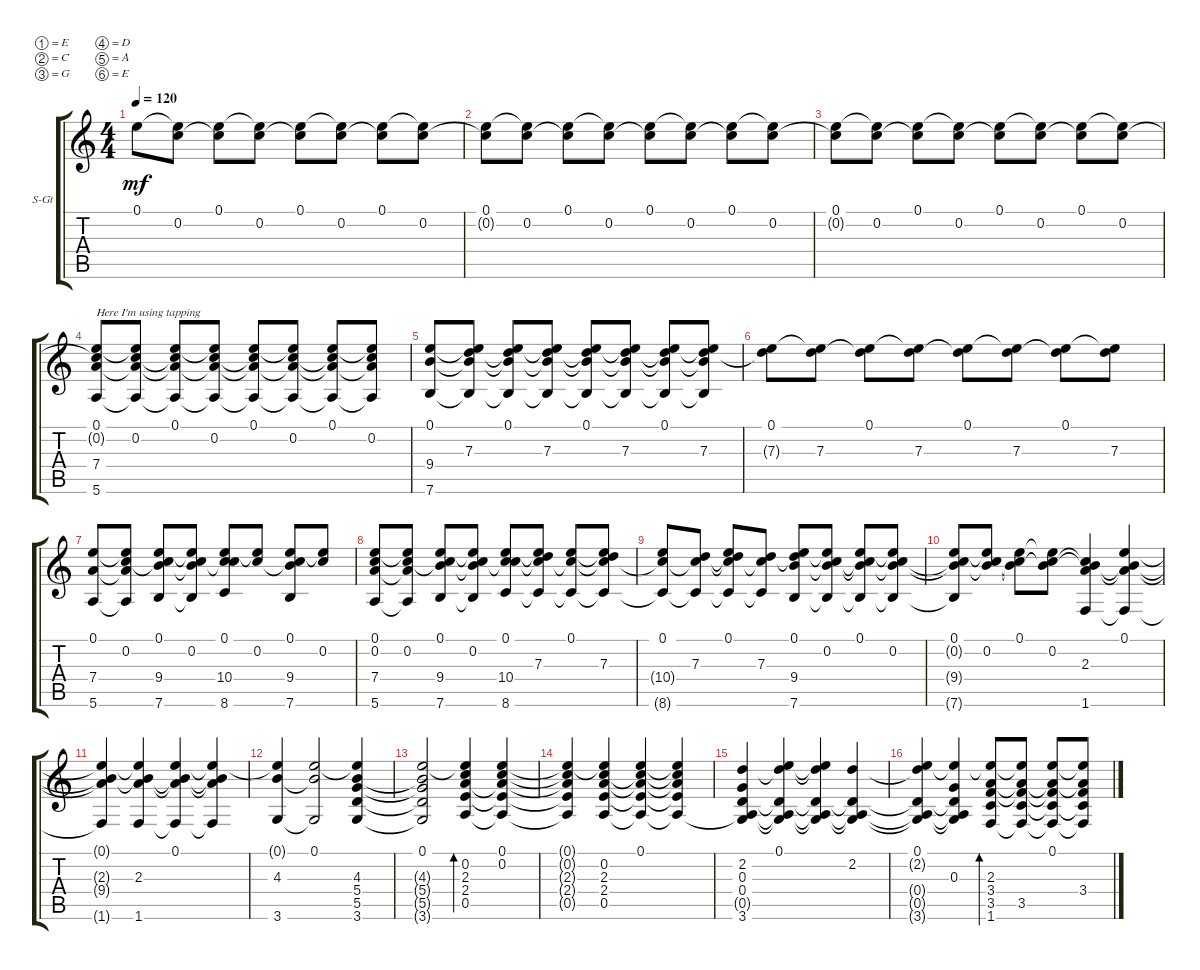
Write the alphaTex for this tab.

\defaultSystemsLayout 4
\bracketExtendMode groupsimilarinstruments
\firstSystemTrackNameOrientation horizontal
\otherSystemsTrackNameOrientation horizontal
\track ("Steel Guitar" "S-Gt") {instrument acousticguitarsteel}
\staff {score tabs}
\tuning (E4 C4 G3 D3 A2 E2)
\ts (4 4)
\tempo 120
\clef g2
\ks c
0.1.8{dy mf instrument acousticguitarsteel} (0.2 0.1{t}).8 (0.1 0.2{t}).8 (0.2 0.1{t}).8 (0.1 0.2{t}).8 (0.2 0.1{t}).8 (0.1 0.2{t}).8 (0.2 0.1{t}).8 |
(0.1 0.2{t}).8 (0.2 0.1{t}).8 (0.1 0.2{t}).8 (0.2 0.1{t}).8 (0.1 0.2{t}).8 (0.2 0.1{t}).8 (0.1 0.2{t}).8 (0.2 0.1{t}).8 |
(0.1 0.2{t}).8 (0.2 0.1{t}).8 (0.1 0.2{t}).8 (0.2 0.1{t}).8 (0.1 0.2{t}).8 (0.2 0.1{t}).8 (0.1 0.2{t}).8 (0.2 0.1{t}).8 |
(0.1 5.6 7.4 0.2{t}).8{txt "Here I'm using tapping"} (0.2 7.4{t} 5.6{t} 0.1{t}).8 (0.1 7.4{t} 5.6{t} 0.2{t}).8 (0.2 7.4{t} 5.6{t} 0.1{t}).8 (0.1 7.4{t} 5.6{t} 0.2{t}).8 (0.2 7.4{t} 5.6{t} 0.1{t}).8 (0.1 7.4{t} 5.6{t} 0.2{t}).8 (0.2 7.4{t} 5.6{t} 0.1{t}).8 |
(0.1 7.6 9.4).8 (9.4{t} 7.6{t} 0.1{t} 7.3).8 (0.1 9.4{t} 7.6{t} 7.3{t}).8 (9.4{t} 7.6{t} 0.1{t} 7.3).8 (0.1 9.4{t} 7.6{t} 7.3{t}).8 (9.4{t} 7.6{t} 0.1{t} 7.3).8 (0.1 9.4{t} 7.6{t} 7.3{t}).8 (9.4{t} 7.6{t} 0.1{t} 7.3).8 |
(0.1 7.3{t}).8 (0.1{t} 7.3).8 (0.1 7.3{t}).8 (0.1{t} 7.3).8 (0.1 7.3{t}).8 (0.1{t} 7.3).8 (0.1 7.3{t}).8 (0.1{t} 7.3).8 |
(0.1 5.6 7.4).8 (0.2 7.4{t} 5.6{t} 0.1{t}).8 (0.1 9.4 7.6 0.2{t}).8 (0.2 9.4{t} 7.6{t} 0.1{t}).8 (0.1 10.4 8.6 0.2{t}).8 (0.2 0.1{t}).8 (0.1 0.2{t} 9.4 7.6).8 (0.2 0.1{t}).8 |
(0.1 5.6 7.4 0.2).8 (0.2 7.4{t} 5.6{t} 0.1{t}).8 (0.1 9.4 7.6 0.2{t}).8 (0.2 9.4{t} 7.6{t} 0.1{t}).8 (0.1 10.4 8.6 0.2{t}).8 (10.4{t} 8.6{t} 0.1{t} 7.3).8 (0.1 10.4{t} 8.6{t}).8 (10.4{t} 8.6{t} 0.1{t} 7.3).8 |
(0.1 10.4{t} 8.6{t}).8 (7.3 10.4{t} 8.6{t}).8 (0.1 10.4{t} 8.6{t} 7.3{t}).8 (7.3 10.4{t} 8.6{t}).8 (7.6 9.4 7.3{t} 0.1).8 (0.2 0.1{t} 9.4{t} 7.6{t}).8 (0.1 0.2{t} 9.4{t} 7.6{t}).8 (0.2 0.1{t} 9.4{t} 7.6{t}).8 |
(0.1 0.2{t} 9.4{t} 7.6{t}).8 (0.2 0.1{t} 9.4{t}).8 (0.1 0.2{t} 9.4{t}).8 (0.2 0.1{t} 9.4{t}).8 (0.2{t} 2.3 1.6 9.4{t}).4 (0.1 2.3{t} 1.6{t} 9.4{t}).4 |
(0.1{t} 2.3{t} 1.6{t} 9.4{t}).4 (2.3 1.6 0.1{t} 9.4{t}).4 (0.1 1.6{t} 9.4{t} 2.3{t}).4 (0.1{t} 1.6{t} 9.4{t} 2.3{t}).4 |
(3.6 4.3 0.1{t}).4 (0.1 4.3{t} 3.6{t}).2 (4.3 3.6 5.5 5.4 0.1{t}).4 |
(0.1 4.3{t} 5.4{t} 5.5{t} 3.6{t}).2 (0.1{t} 0.2 2.3 2.4 0.5).4{bd 120} (0.1 0.2 2.3{t} 2.4{t} 0.5{t}).4 |
(0.1{t} 0.2{t} 2.3{t} 2.4{t} 0.5{t}).4 (0.2 2.3 2.4 0.5 0.1{t}).4 (0.1 2.3{t} 0.2{t} 2.4{t} 0.5{t}).4 (0.1{t} 2.3{t} 0.2{t} 2.4{t} 0.5{t}).4 |
(3.6 2.2 0.3 0.4 0.5{t}).4 (0.1 2.2{t} 0.4{t} 0.5{t} 3.6{t}).4 (0.1{t} 2.2{t} 0.4{t} 0.5{t} 3.6{t}).4 (2.2 0.4{t} 0.5{t} 3.6{t}).4 |
(0.1 2.2{t} 0.4{t} 0.5{t} 3.6{t}).4 (0.1{t} 0.4{t} 0.5{t} 3.6{t} 0.3).4 (1.6 3.5 3.4 2.3 0.1{t}).8{bd 114} (3.5 0.1{t} 2.3{t} 3.4{t} 1.6{t}).8 (0.1 2.3{t} 3.4{t} 1.6{t} 3.5{t}).8 (3.4 0.1{t} 2.3{t} 1.6{t} 3.5{t}).8
